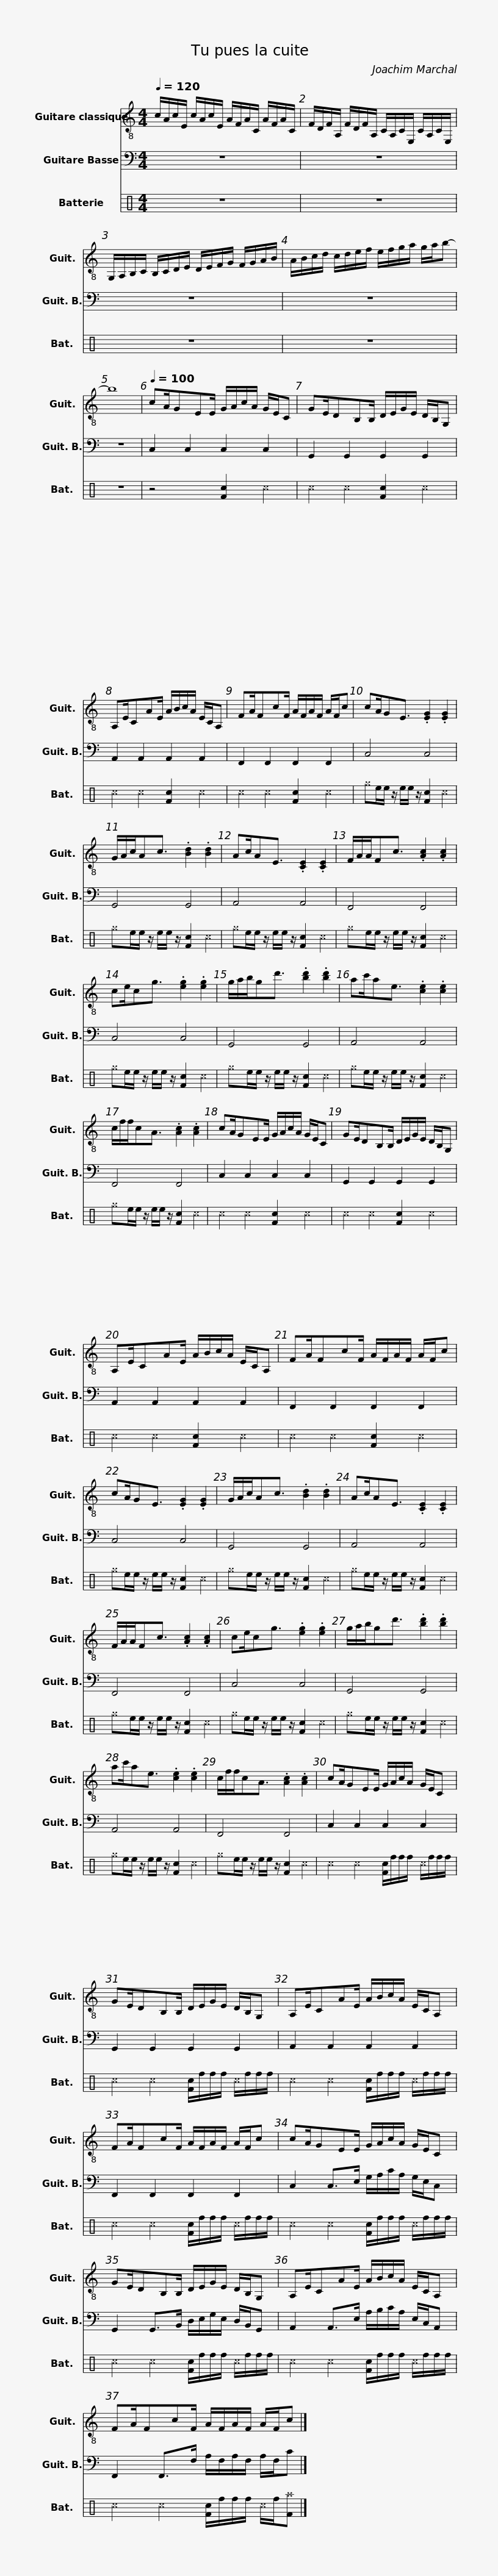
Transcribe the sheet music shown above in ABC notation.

X:1
%%score 1 2 3
L:1/8
Q:1/4=120
M:4/4
I:linebreak $
K:C
V:1 treble-8
V:2 bass transpose=-12
V:3 perc
K:none
V:1
 c/A/c/E/ c/A/c/E/ A/F/A/C/ A/F/A/C/ | F/D/F/A,/ F/D/F/A,/ C/A,/C/E,/ C/A,/C/E,/ |$ G,/A,/B,/C/ B,/C/D/E/ D/E/F/G/ F/G/A/B/ | A/B/c/d/ c/d/e/f/ e/f/g/a/ g/a/b- | b8 |$ %5
[Q:1/4=100] cA/GEE/ G/A/c/A/ G/E/C | GE/DB,B,/ D/E/G/E/ D/B,/G, | A,E/CAE/ A/B/c/A/ E/C/A, |$ FA/FcF/ A/F/A/F/ A/F/c | cA/GE3/2 .[EG]2 .[EG]2 | %10
 G/A/c/Ac3/2 .[Bd]2 .[Bd]2 | Ac/AE3/2 .[CE]2 .[CE]2 |$ F/A/A/Fc3/2 .[Ac]2 .[Ac]2 | ce/cg3/2 .[eg]2 .[eg]2 | g/a/b/gd'3/2 .[bd']2 .[bd']2 | %15
 ac'/ae3/2 .[ce]2 .[ce]2 |$ c/f/f/cA3/2 .[Ac]2 .[Ac]2 | cA/GEE/ G/A/c/A/ G/E/C | GE/DB,B,/ D/E/G/E/ D/B,/G, |$ A,E/CAE/ A/B/c/A/ E/C/A, | %20
 FA/FcF/ A/F/A/F/ A/F/c | cA/GE3/2 .[EG]2 .[EG]2 | G/A/c/Ac3/2 .[Bd]2 .[Bd]2 |$ Ac/AE3/2 .[CE]2 .[CE]2 | F/A/A/Fc3/2 .[Ac]2 .[Ac]2 | %25
 ce/cg3/2 .[eg]2 .[eg]2 | g/a/b/gd'3/2 .[bd']2 .[bd']2 |$ ac'/ae3/2 .[ce]2 .[ce]2 | c/f/f/cA3/2 .[Ac]2 .[Ac]2 | cA/GEE/ G/A/c/A/ G/E/C |$ %30
 GE/DB,B,/ D/E/G/E/ D/B,/G, | A,E/CAE/ A/B/c/A/ E/C/A, | FA/FcF/ A/F/A/F/ A/F/c |$ cA/GEE/ G/A/c/A/ G/E/C | GE/DB,B,/ D/E/G/E/ D/B,/G, | %35
 A,E/CAE/ A/B/c/A/ E/C/A, |$ FA/FcF/ A/F/A/F/ A/F/c |] %37
V:2
 z8 | z8 |$ z8 | z8 | z8 |$ %5
 C,2 C,2 C,2 C,2 | G,,2 G,,2 G,,2 G,,2 | A,,2 A,,2 A,,2 A,,2 |$ F,,2 F,,2 F,,2 F,,2 | C,4 C,4 | %10
 G,,4 G,,4 | A,,4 A,,4 |$ F,,4 F,,4 | C,4 C,4 | G,,4 G,,4 | %15
 A,,4 A,,4 |$ F,,4 F,,4 | C,2 C,2 C,2 C,2 | G,,2 G,,2 G,,2 G,,2 |$ A,,2 A,,2 A,,2 A,,2 | %20
 F,,2 F,,2 F,,2 F,,2 | C,4 C,4 | G,,4 G,,4 |$ A,,4 A,,4 | F,,4 F,,4 | %25
 C,4 C,4 | G,,4 G,,4 |$ A,,4 A,,4 | F,,4 F,,4 | C,2 C,2 C,2 C,2 |$ %30
 G,,2 G,,2 G,,2 G,,2 | A,,2 A,,2 A,,2 A,,2 | F,,2 F,,2 F,,2 F,,2 |$ C,2 C,>E, G,/A,/C/A,/ G,/E,/C, | G,,2 G,,>B,, D,/E,/G,/E,/ D,/B,,/G,, | %35
 A,,2 A,,>E, A,/B,/C/A,/ E,/C,/A,, |$ F,,2 F,,>F, A,/F,/A,/F,/ A,/F,/C |] %37
V:3
 z8 | z8 |$ z8 | z8 | z8 |$ %5
 z4 [Fc]2 ^c2 | ^c2 ^c2 [Fc]2 ^c2 | ^c2 ^c2 [Fc]2 ^c2 |$ ^c2 ^c2 [Fc]2 ^c2 | ^ge/e/ z/ e/e/ z/ [Fc]2 ^c2 | %10
 ^ge/e/ z/ e/e/ z/ [Fc]2 ^c2 | ^ge/e/ z/ e/e/ z/ [Fc]2 ^c2 |$ ^ge/e/ z/ e/e/ z/ [Fc]2 ^c2 | ^ge/e/ z/ e/e/ z/ [Fc]2 ^c2 | ^ge/e/ z/ e/e/ z/ [Fc]2 ^c2 | %15
 ^ge/e/ z/ e/e/ z/ [Fc]2 ^c2 |$ ^ge/e/ z/ e/e/ z/ [Fc]2 ^c2 | ^c2 ^c2 [Fc]2 ^c2 | ^c2 ^c2 [Fc]2 ^c2 |$ ^c2 ^c2 [Fc]2 ^c2 | %20
 ^c2 ^c2 [Fc]2 ^c2 | ^ge/e/ z/ e/e/ z/ [Fc]2 ^c2 | ^ge/e/ z/ e/e/ z/ [Fc]2 ^c2 |$ ^ge/e/ z/ e/e/ z/ [Fc]2 ^c2 | ^ge/e/ z/ e/e/ z/ [Fc]2 ^c2 | %25
 ^ge/e/ z/ e/e/ z/ [Fc]2 ^c2 | ^ge/e/ z/ e/e/ z/ [Fc]2 ^c2 |$ ^ge/e/ z/ e/e/ z/ [Fc]2 ^c2 | ^ge/e/ z/ e/e/ z/ [Fc]2 ^c2 | ^c2 ^c2 [Fc]/f/f/f/ ^c/f/f/f/ |$ %30
 ^c2 ^c2 [Fc]/f/f/f/ ^c/f/f/f/ | ^c2 ^c2 [Fc]/f/f/f/ ^c/f/f/f/ | ^c2 ^c2 [Fc]/f/f/f/ ^c/f/f/f/ |$ ^c2 ^c2 [Fc]/f/f/f/ ^c/f/f/f/ | ^c2 ^c2 [Fc]/f/f/f/ ^c/f/f/f/ | %35
 ^c2 ^c2 [Fc]/f/f/f/ ^c/f/f/f/ |$ ^c2 ^c2 [Fc]/f/f/f/ ^c/f/[F^a] |] %37
